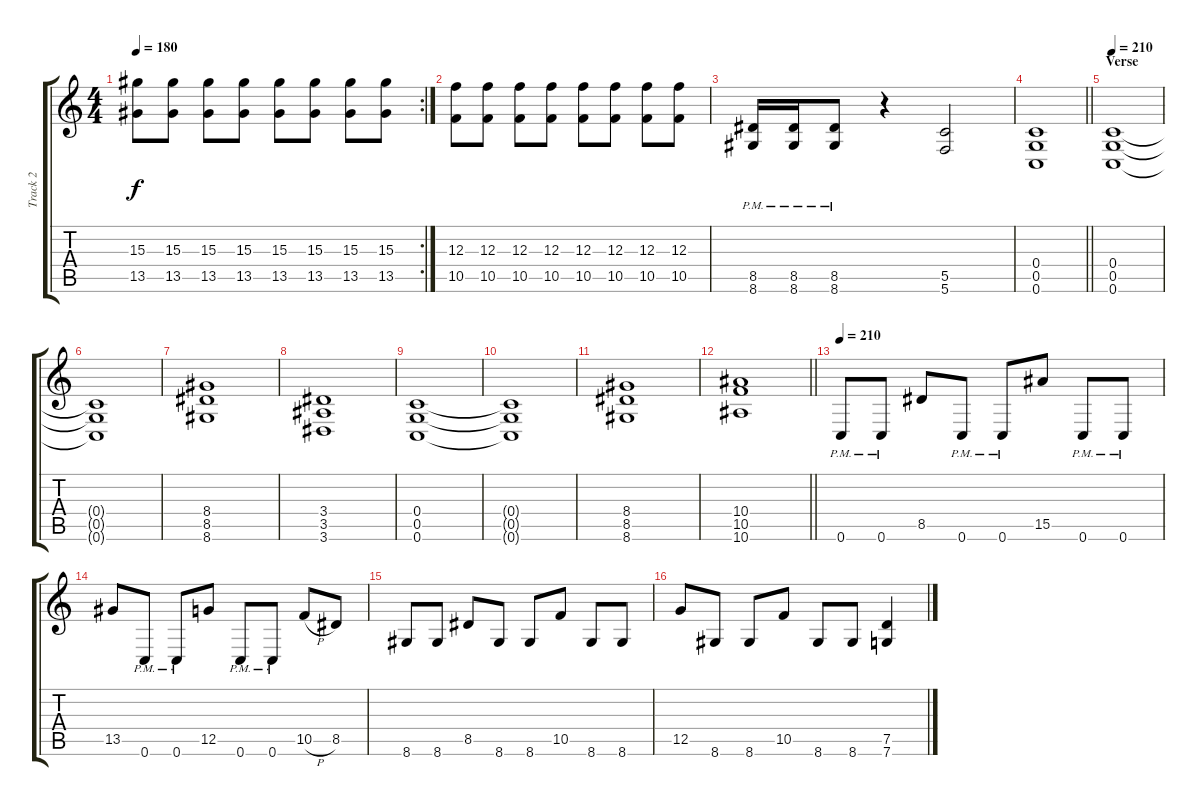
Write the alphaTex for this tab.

\track ("Track 2" "Track 2") {instrument distortionguitar}
\staff {score tabs}
\tuning (D4 A3 F3 C3 G2 C2) {hide}
\rc 2
\ts (4 4)
\tempo 180
\clef g2
\ks c
(15.3 13.5).8{dy f} (15.3 13.5).8 (15.3 13.5).8 (15.3 13.5).8 (15.3 13.5).8 (15.3 13.5).8 (15.3 13.5).8 (15.3 13.5).8 |
(12.3 10.5).8 (12.3 10.5).8 (12.3 10.5).8 (12.3 10.5).8 (12.3 10.5).8 (12.3 10.5).8 (12.3 10.5).8 (12.3 10.5).8 |
(8.5 8.6{pm}).16 (8.5 8.6{pm}).16 (8.5 8.6{pm}).8 r.4 (5.5 5.6).2 |
\barLineRight lightlight
(0.4 0.5 0.6).1 |
\section ("" "Verse")
\tempo 210
(0.4 0.5 0.6).1 |
(0.4{t} 0.5{t} 0.6{t}).1 |
(8.4 8.5 8.6).1 |
(3.4 3.5 3.6).1 |
(0.4 0.5 0.6).1 |
(0.4{t} 0.5{t} 0.6{t}).1 |
(8.4 8.5 8.6).1 |
\barLineRight lightlight
(10.4 10.5 10.6).1 |
\tempo 210
0.6{pm}.8 0.6{pm}.8 8.5.8 0.6{pm}.8 0.6{pm}.8 15.5.8 0.6{pm}.8 0.6{pm}.8 |
13.5.8 0.6{pm}.8 0.6{pm}.8 12.5.8 0.6{pm}.8 0.6{pm}.8 10.5{h}.8 8.5.8 |
8.6.8 8.6.8 8.5.8 8.6.8 8.6.8 10.5.8 8.6.8 8.6.8 |
12.5.8 8.6.8 8.6.8 10.5.8 8.6.8 8.6.8 (7.5 7.6).4
